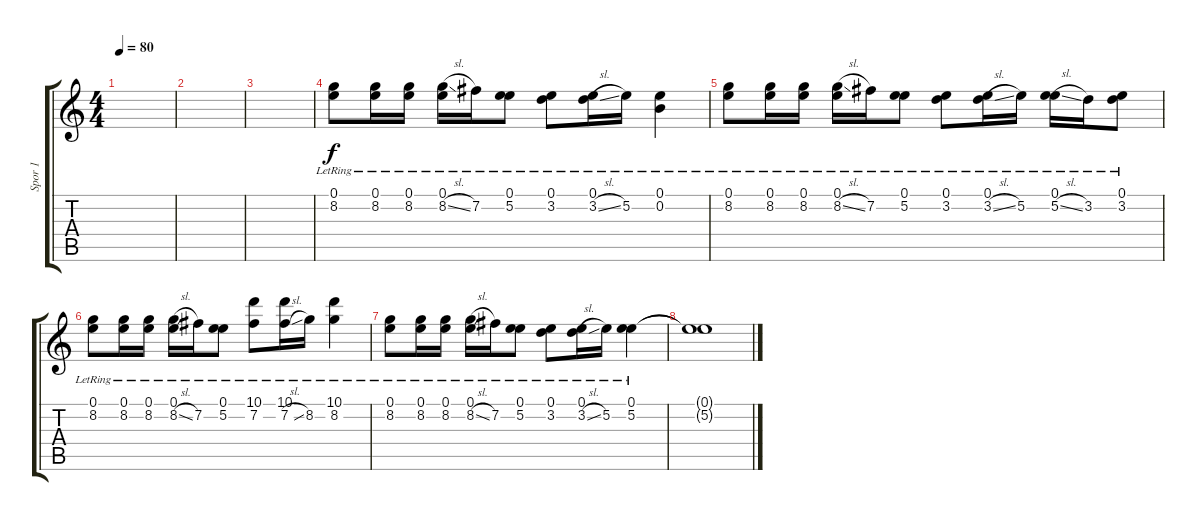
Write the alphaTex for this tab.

\track ("Spor 1" "Spor 1") {instrument acousticguitarsteel}
\staff {score tabs}
\tuning (E4 B3 G3 D3 A2 E2) {hide}
\ts (4 4)
\tempo 80
\clef g2
\ks c
|
|
|
(0.1{lr} 8.2{lr}).8{instrument acousticguitarsteel} (0.1{lr} 8.2{lr}).16 (0.1{lr} 8.2{lr}).16 (0.1{lr} 8.2{sl lr}).16 7.2{lr}.16 (0.1{lr} 5.2{lr}).8 (0.1{lr} 3.2{lr}).8 (0.1{lr} 3.2{sl lr}).16 5.2{lr}.16 (0.1{lr} 0.2{lr}).4 |
(0.1{lr} 8.2{lr}).8 (0.1{lr} 8.2{lr}).16 (0.1{lr} 8.2{lr}).16 (0.1{lr} 8.2{sl lr}).16 7.2{lr}.16 (0.1{lr} 5.2{lr}).8 (0.1{lr} 3.2{lr}).8 (0.1{lr} 3.2{sl lr}).16 5.2{lr}.16 (0.1{lr} 5.2{sl lr}).16 3.2{lr}.16 (0.1{lr} 3.2{lr}).8 |
(0.1{lr} 8.2{lr}).8 (0.1{lr} 8.2{lr}).16 (0.1{lr} 8.2{lr}).16 (0.1{lr} 8.2{sl lr}).16 7.2{lr}.16 (0.1{lr} 5.2{lr}).8 (10.1{lr} 7.2{lr}).8 (10.1{lr} 7.2{sl lr}).16 8.2{lr}.16 (10.1{lr} 8.2{lr}).4 |
(0.1{lr} 8.2{lr}).8 (0.1{lr} 8.2{lr}).16 (0.1{lr} 8.2{lr}).16 (0.1{lr} 8.2{sl lr}).16 7.2{lr}.16 (0.1{lr} 5.2{lr}).8 (0.1{lr} 3.2{lr}).8 (0.1{lr} 3.2{sl lr}).16 5.2{lr}.16 (0.1{lr} 5.2{lr}).4 |
(0.1{t} 5.2{t}).1
